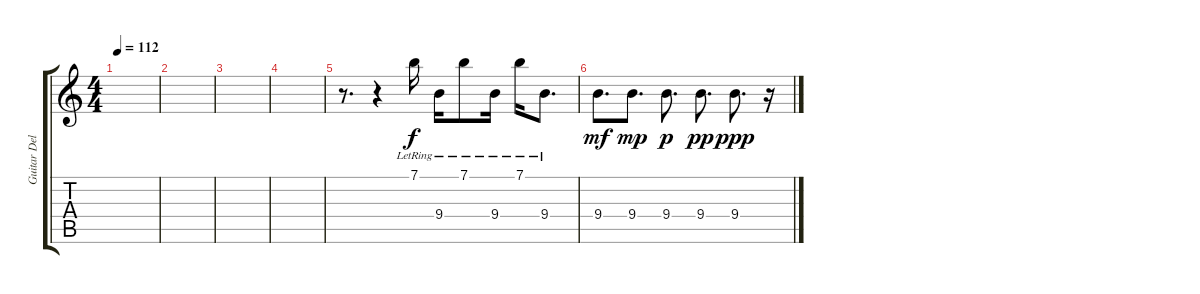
\track ("Guitar Delay" "Guitar Del") {instrument electricguitarjazz}
\staff {score tabs}
\tuning (E4 B3 G3 D3 A2 D2) {hide}
\ts (4 4)
\tempo 112
\clef g2
\ks c
|
|
|
|
r.8{d} r.4 7.1{lr}.16{dy f volume 7 instrument electricpiano1} 9.4{lr}.16 7.1{lr}.8 9.4{lr}.16 7.1{lr}.16 9.4{lr}.8{d} |
9.4.8{d dy mf} 9.4.8{d dy mp} 9.4.8{d dy p} 9.4.8{d dy pp} 9.4.8{d dy ppp} r.16
